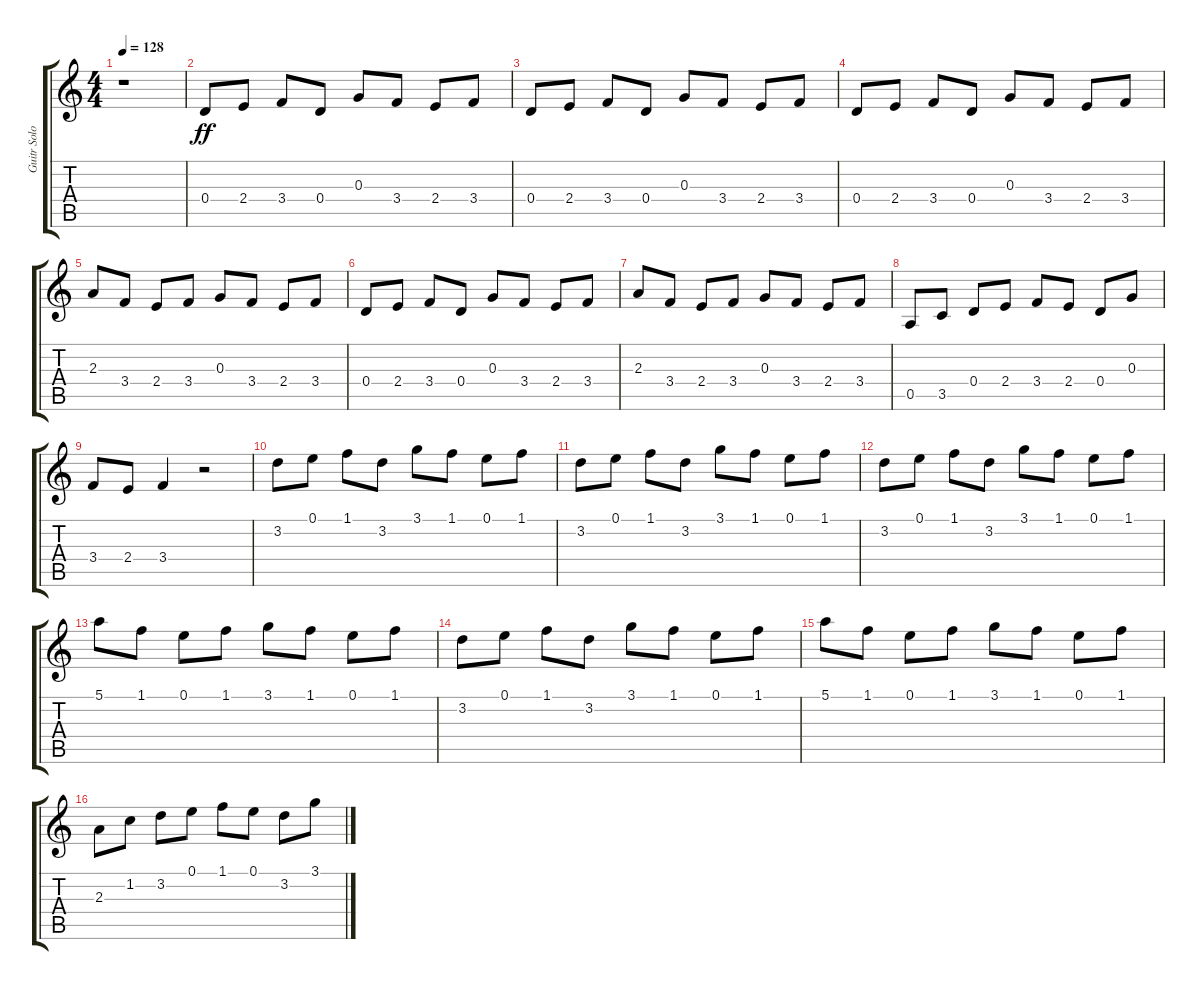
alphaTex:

\track ("Guitr Solo" "Guitr Solo") {instrument overdrivenguitar}
\staff {score tabs}
\tuning (E4 B3 G3 D3 A2 E2) {hide}
\ts (4 4)
\tempo 128
\clef g2
\ks c
r.1{dy ff instrument overdrivenguitar} |
0.4.8 2.4.8 3.4.8 0.4.8 0.3.8 3.4.8 2.4.8 3.4.8 |
0.4.8 2.4.8 3.4.8 0.4.8 0.3.8 3.4.8 2.4.8 3.4.8 |
0.4.8 2.4.8 3.4.8 0.4.8 0.3.8 3.4.8 2.4.8 3.4.8 |
2.3.8 3.4.8 2.4.8 3.4.8 0.3.8 3.4.8 2.4.8 3.4.8 |
0.4.8 2.4.8 3.4.8 0.4.8 0.3.8 3.4.8 2.4.8 3.4.8 |
2.3.8 3.4.8 2.4.8 3.4.8 0.3.8 3.4.8 2.4.8 3.4.8 |
0.5.8 3.5.8 0.4.8 2.4.8 3.4.8 2.4.8 0.4.8 0.3.8 |
3.4.8 2.4.8 3.4.4 r.2 |
3.2.8 0.1.8 1.1.8 3.2.8 3.1.8 1.1.8 0.1.8 1.1.8 |
3.2.8 0.1.8 1.1.8 3.2.8 3.1.8 1.1.8 0.1.8 1.1.8 |
3.2.8 0.1.8 1.1.8 3.2.8 3.1.8 1.1.8 0.1.8 1.1.8 |
5.1.8 1.1.8 0.1.8 1.1.8 3.1.8 1.1.8 0.1.8 1.1.8 |
3.2.8 0.1.8 1.1.8 3.2.8 3.1.8 1.1.8 0.1.8 1.1.8 |
5.1.8 1.1.8 0.1.8 1.1.8 3.1.8 1.1.8 0.1.8 1.1.8 |
2.3.8 1.2.8 3.2.8 0.1.8 1.1.8 0.1.8 3.2.8 3.1.8
